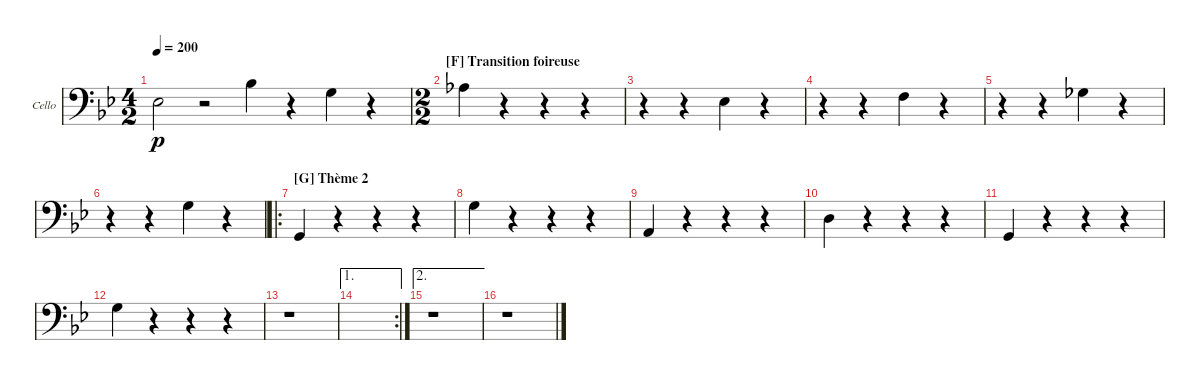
\defaultSystemsLayout 4
\bracketExtendMode groupsimilarinstruments
\multiBarRest
\firstSystemTrackNameOrientation horizontal
\otherSystemsTrackNameOrientation horizontal
\track ("Violoncello" "Cello") {multiBarRest instrument cello}
\staff {score}
\tuning (A3 D3 G2 C2)
\ts (4 2)
\tempo 200
\clef f4
\ks gminor
8.3.2{dy p} r.2 8.2.4 r.4 5.2.4 r.4 |
\ts (2 2)
\section ("F" "Transition foireuse")
6.2.4 r.4 r.4 r.4 |
r.4 r.4 8.3.4 r.4 |
r.4 r.4 10.3.4 r.4 |
r.4 r.4 4.2.4 r.4 |
r.4 r.4 5.2.4 r.4 |
\ro
\section ("G" "Thème 2")
7.4.4 r.4 r.4 r.4 |
5.2.4 r.4 r.4 r.4 |
9.4.4 r.4 r.4 r.4 |
7.3.4 r.4 r.4 r.4 |
7.4.4 r.4 r.4 r.4 |
5.2.4 r.4 r.4 r.4 |
r.1 |
\ae 1
\rc 2
|
\ae 2
r.1 |
r.1
